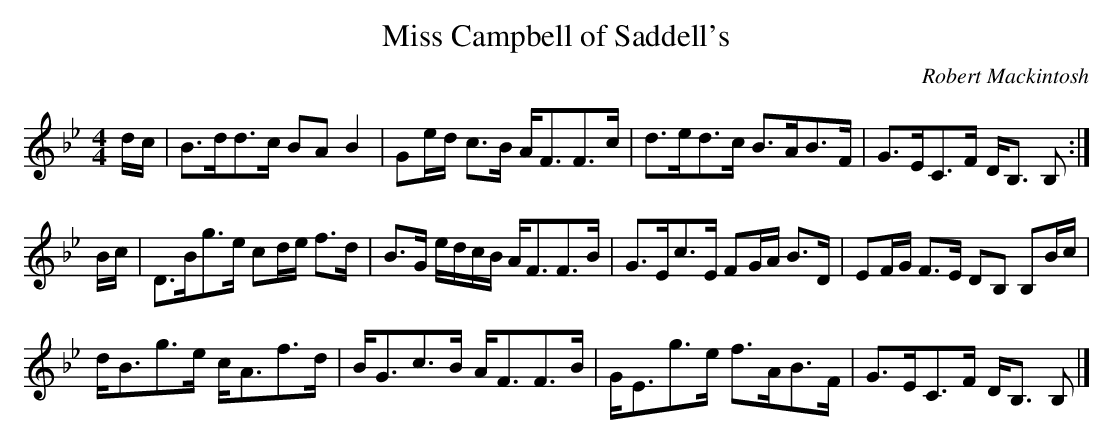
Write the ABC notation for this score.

X:1
T:Miss Campbell of Saddell's
C:Robert Mackintosh
M:4/4
L:1/8
K:Bb
d/c/|B>dd>c BA B2|Ge/d/ c>B A<FF>c|d>ed>c B>AB>F|G>EC>F D<B, B,:|]
B/c/|D>Bg>e cd/e/ f>d|B>G e/d/c/B/ A<FF>B|G>Ec>E FG/A/ B>D|\
EF/G/ F>E DB, B,B/c/|
d<Bg>e c<Af>d|B<Gc>B A<FF>B|G<Eg>e f>AB>F|G>EC>F D<B, B,|]
